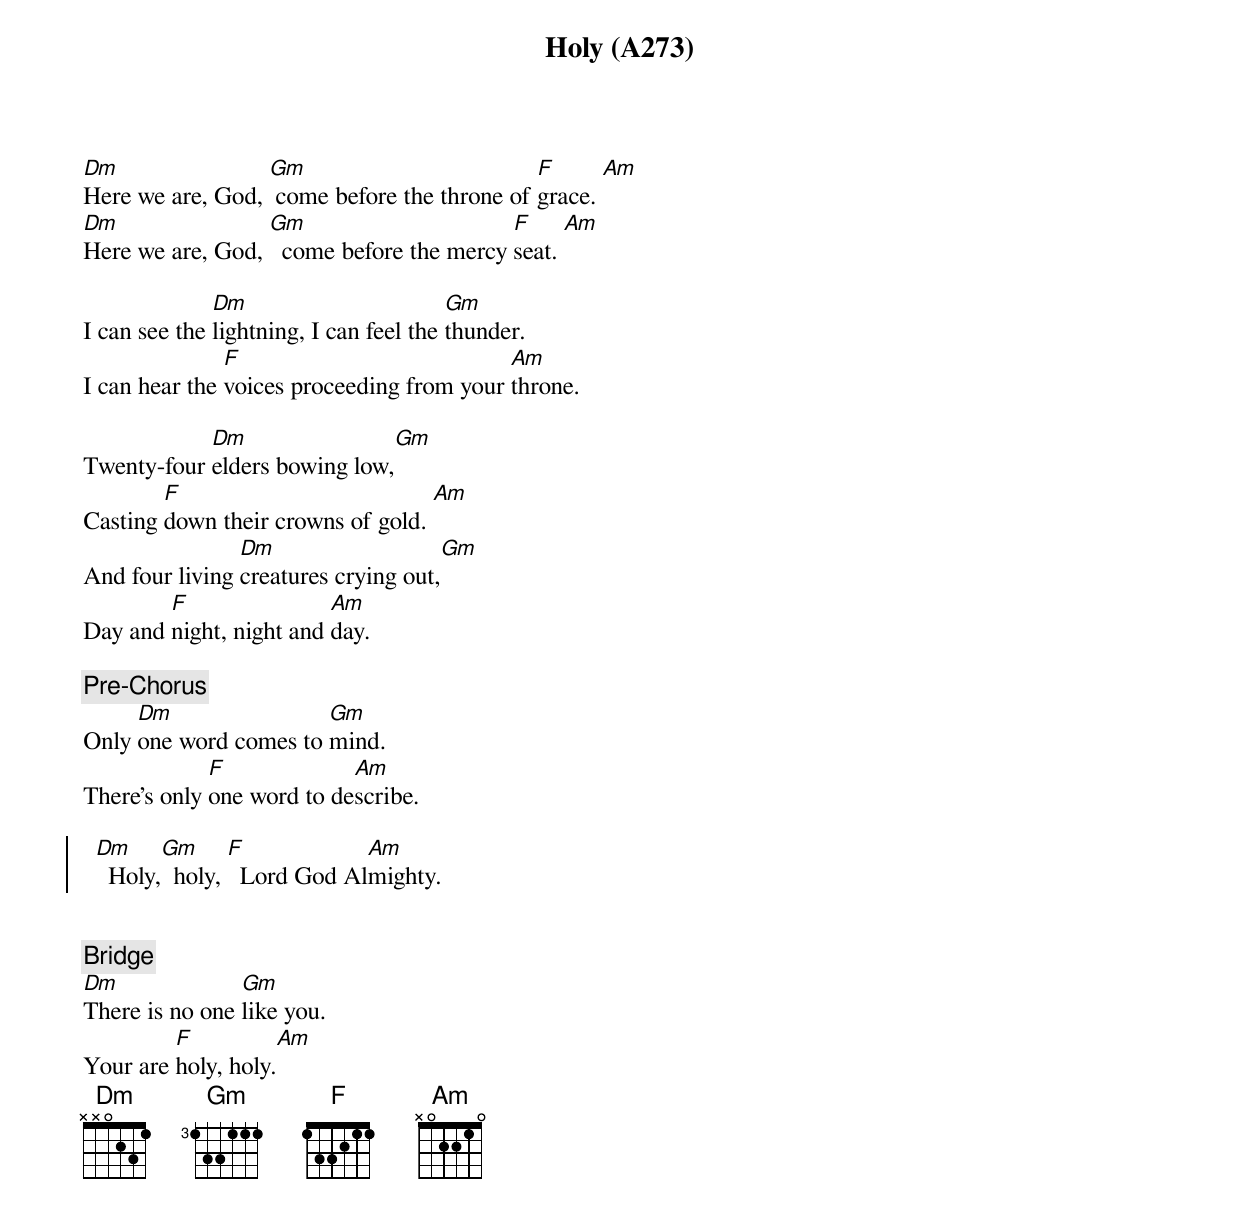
{title: Holy (A273)}
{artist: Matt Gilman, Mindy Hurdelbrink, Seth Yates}

[Dm]Here we are, God, [Gm] come before the throne of [F]grace. [Am]
[Dm]Here we are, God, [Gm]  come before the mercy [F]seat. [Am]

I can see the [Dm]lightning, I can feel the [Gm]thunder.
I can hear the [F]voices proceeding from your [Am]throne.

Twenty-four [Dm]elders bowing low,[Gm]
Casting [F]down their crowns of gold. [Am]
And four living [Dm]creatures crying out,[Gm]
Day and [F]night, night and [Am]day.

{comment: Pre-Chorus}
Only [Dm]one word comes to [Gm]mind.
There's only [F]one word to de[Am]scribe.

{soc}
  [Dm]  Holy,[Gm]  holy, [F]  Lord God Al[Am]mighty.
 {eoc}


{comment: Bridge}
[Dm]There is no one [Gm]like you.
Your are [F]holy, holy.[Am]
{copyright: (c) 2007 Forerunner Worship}
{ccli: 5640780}
